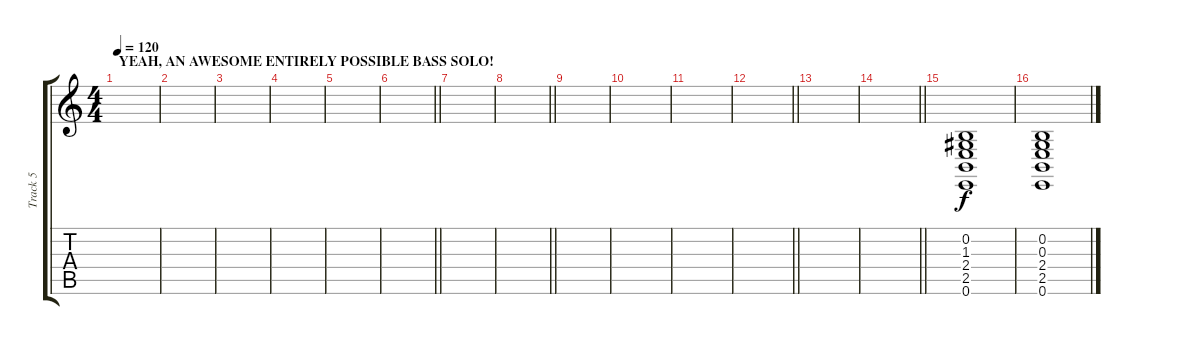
\track ("Track 5" "Track 5") {instrument acousticgrandpiano}
\staff {score tabs}
\tuning (E4 B3 G3 D3 A2 E2) {hide}
\ts (4 4)
\section ("" "YEAH, AN AWESOME ENTIRELY POSSIBLE BASS SOLO!")
\tempo 120
\clef g2
\ks c
|
|
|
|
|
\barLineRight lightlight
|
|
\barLineRight lightlight
|
|
|
|
\barLineRight lightlight
|
|
\barLineRight lightlight
|
(0.2 1.3 2.4 2.5 0.6).1 |
(0.2 0.3 2.4 2.5 0.6).1
